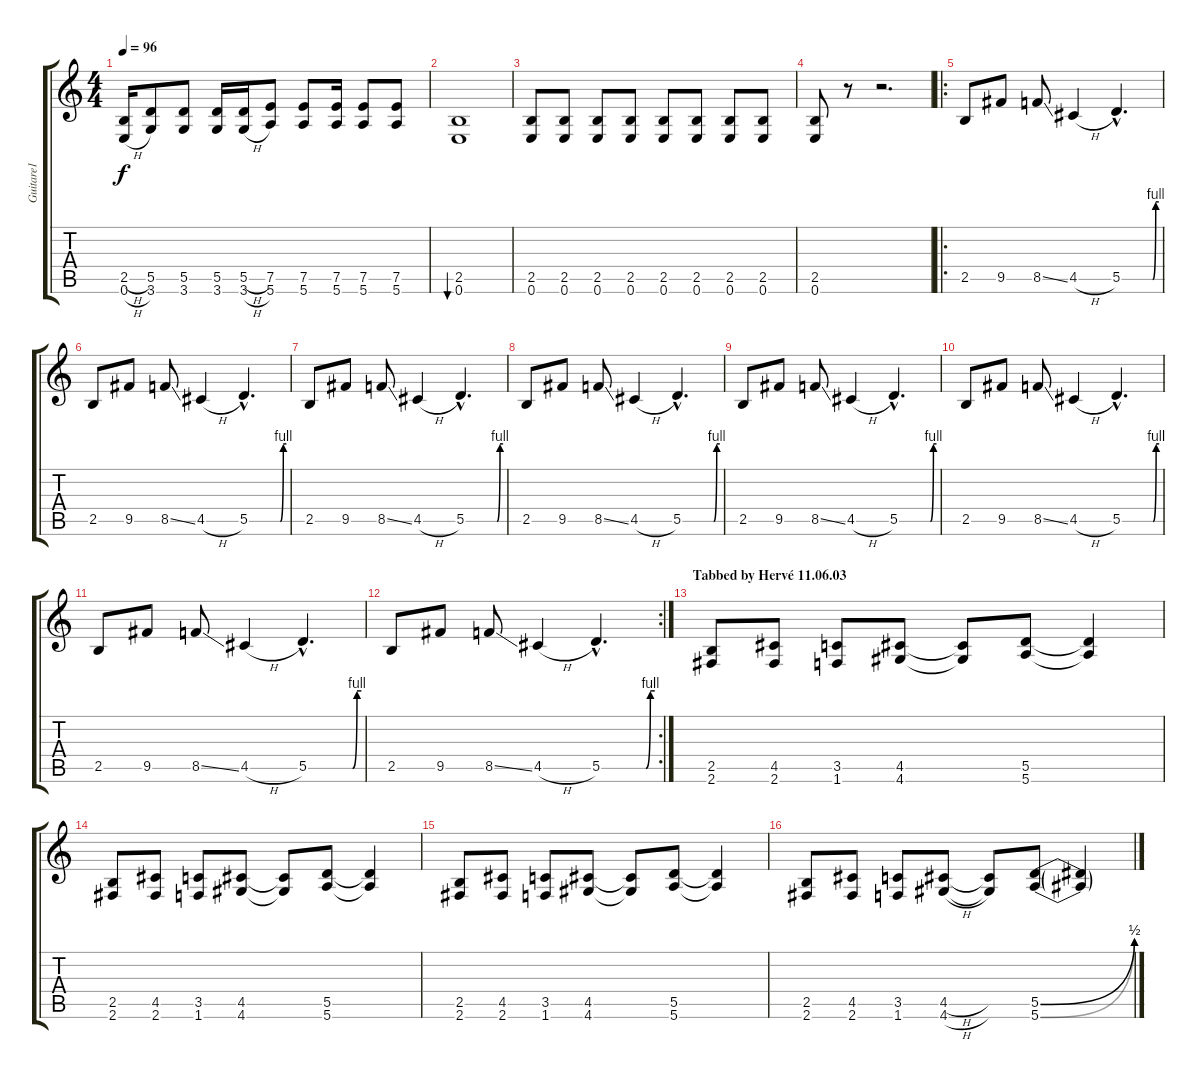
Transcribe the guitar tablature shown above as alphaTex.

\track ("Guitare1" "Guitare1") {instrument distortionguitar}
\staff {score tabs}
\tuning (E4 B3 G3 D3 A2 E2) {hide}
\ts (4 4)
\tempo 96
\clef g2
\ks c
(2.5{h} 0.6{h}).16{dy f} (5.5 3.6).8 (5.5 3.6).8 (5.5 3.6).16 (5.5{h} 3.6{h}).16 (7.5 5.6).8 (7.5 5.6).8 (7.5 5.6).16 (7.5 5.6).8 (7.5 5.6).8 |
(2.5 0.6).1{bu 60} |
(2.5 0.6).8 (2.5 0.6).8 (2.5 0.6).8 (2.5 0.6).8 (2.5 0.6).8 (2.5 0.6).8 (2.5 0.6).8 (2.5 0.6).8 |
(2.5 0.6).8 r.8 r.2{d} |
\ro
2.5.8 9.5.8 8.5{ss}.8 4.5{h}.4 5.5{be (custom 0 0 50 0 55 4 60 4) hac}.4{d} |
2.5.8 9.5.8 8.5{ss}.8 4.5{h}.4 5.5{be (custom 0 0 50 0 55 4 60 4) hac}.4{d} |
2.5.8 9.5.8 8.5{ss}.8 4.5{h}.4 5.5{be (custom 0 0 50 0 55 4 60 4) hac}.4{d} |
2.5.8 9.5.8 8.5{ss}.8 4.5{h}.4 5.5{be (custom 0 0 50 0 55 4 60 4) hac}.4{d} |
2.5.8 9.5.8 8.5{ss}.8 4.5{h}.4 5.5{be (custom 0 0 50 0 55 4 60 4) hac}.4{d} |
2.5.8 9.5.8 8.5{ss}.8 4.5{h}.4 5.5{be (custom 0 0 50 0 55 4 60 4) hac}.4{d} |
2.5.8 9.5.8 8.5{ss}.8 4.5{h}.4 5.5{be (custom 0 0 50 0 55 4 60 4) hac}.4{d} |
\rc 2
2.5.8 9.5.8 8.5{ss}.8 4.5{h}.4 5.5{be (custom 0 0 50 0 55 4 60 4) hac}.4{d} |
\section ("" "Tabbed by Hervé 11.06.03")
(2.5 2.6).8 (4.5 2.6).8 (3.5 1.6).8 (4.5 4.6).8 (4.5{t} 4.6{t}).8 (5.5 5.6).8 (5.5{t} 5.6{t}).4 |
(2.5 2.6).8 (4.5 2.6).8 (3.5 1.6).8 (4.5 4.6).8 (4.5{t} 4.6{t}).8 (5.5 5.6).8 (5.5{t} 5.6{t}).4 |
(2.5 2.6).8 (4.5 2.6).8 (3.5 1.6).8 (4.5 4.6).8 (4.5{t} 4.6{t}).8 (5.5 5.6).8 (5.5{t} 5.6{t}).4 |
(2.5 2.6).8 (4.5 2.6).8 (3.5 1.6).8 (4.5{h} 4.6{h}).8 (4.5{t} 4.6{t}).8 (5.5{be (bend 0 0 60 2)} 5.6{be (bend 0 0 60 2)}).8 (5.5{t} 5.6{t}).4
